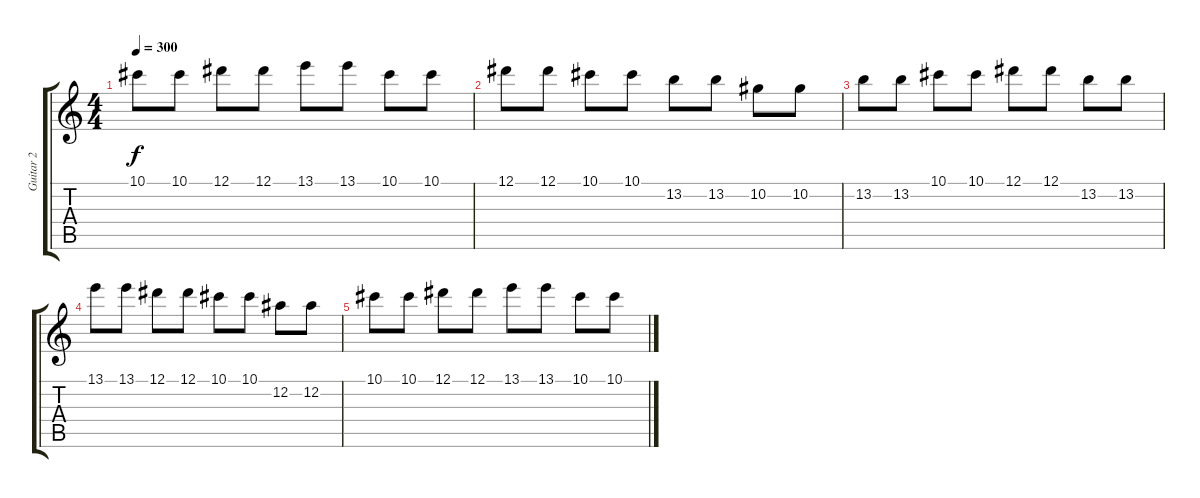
\track ("Guitar 2" "Guitar 2") {instrument distortionguitar}
\staff {score tabs}
\tuning (Eb4 Bb3 Gb3 Db3 Ab2 Eb2) {hide}
\ts (4 4)
\tempo 300
\clef g2
\ks c
10.1.8{dy f} 10.1.8 12.1.8 12.1.8 13.1.8 13.1.8 10.1.8 10.1.8 |
12.1.8 12.1.8 10.1.8 10.1.8 13.2.8 13.2.8 10.2.8 10.2.8 |
13.2.8 13.2.8 10.1.8 10.1.8 12.1.8 12.1.8 13.2.8 13.2.8 |
13.1.8 13.1.8 12.1.8 12.1.8 10.1.8 10.1.8 12.2.8 12.2.8 |
10.1.8 10.1.8 12.1.8 12.1.8 13.1.8 13.1.8 10.1.8 10.1.8
